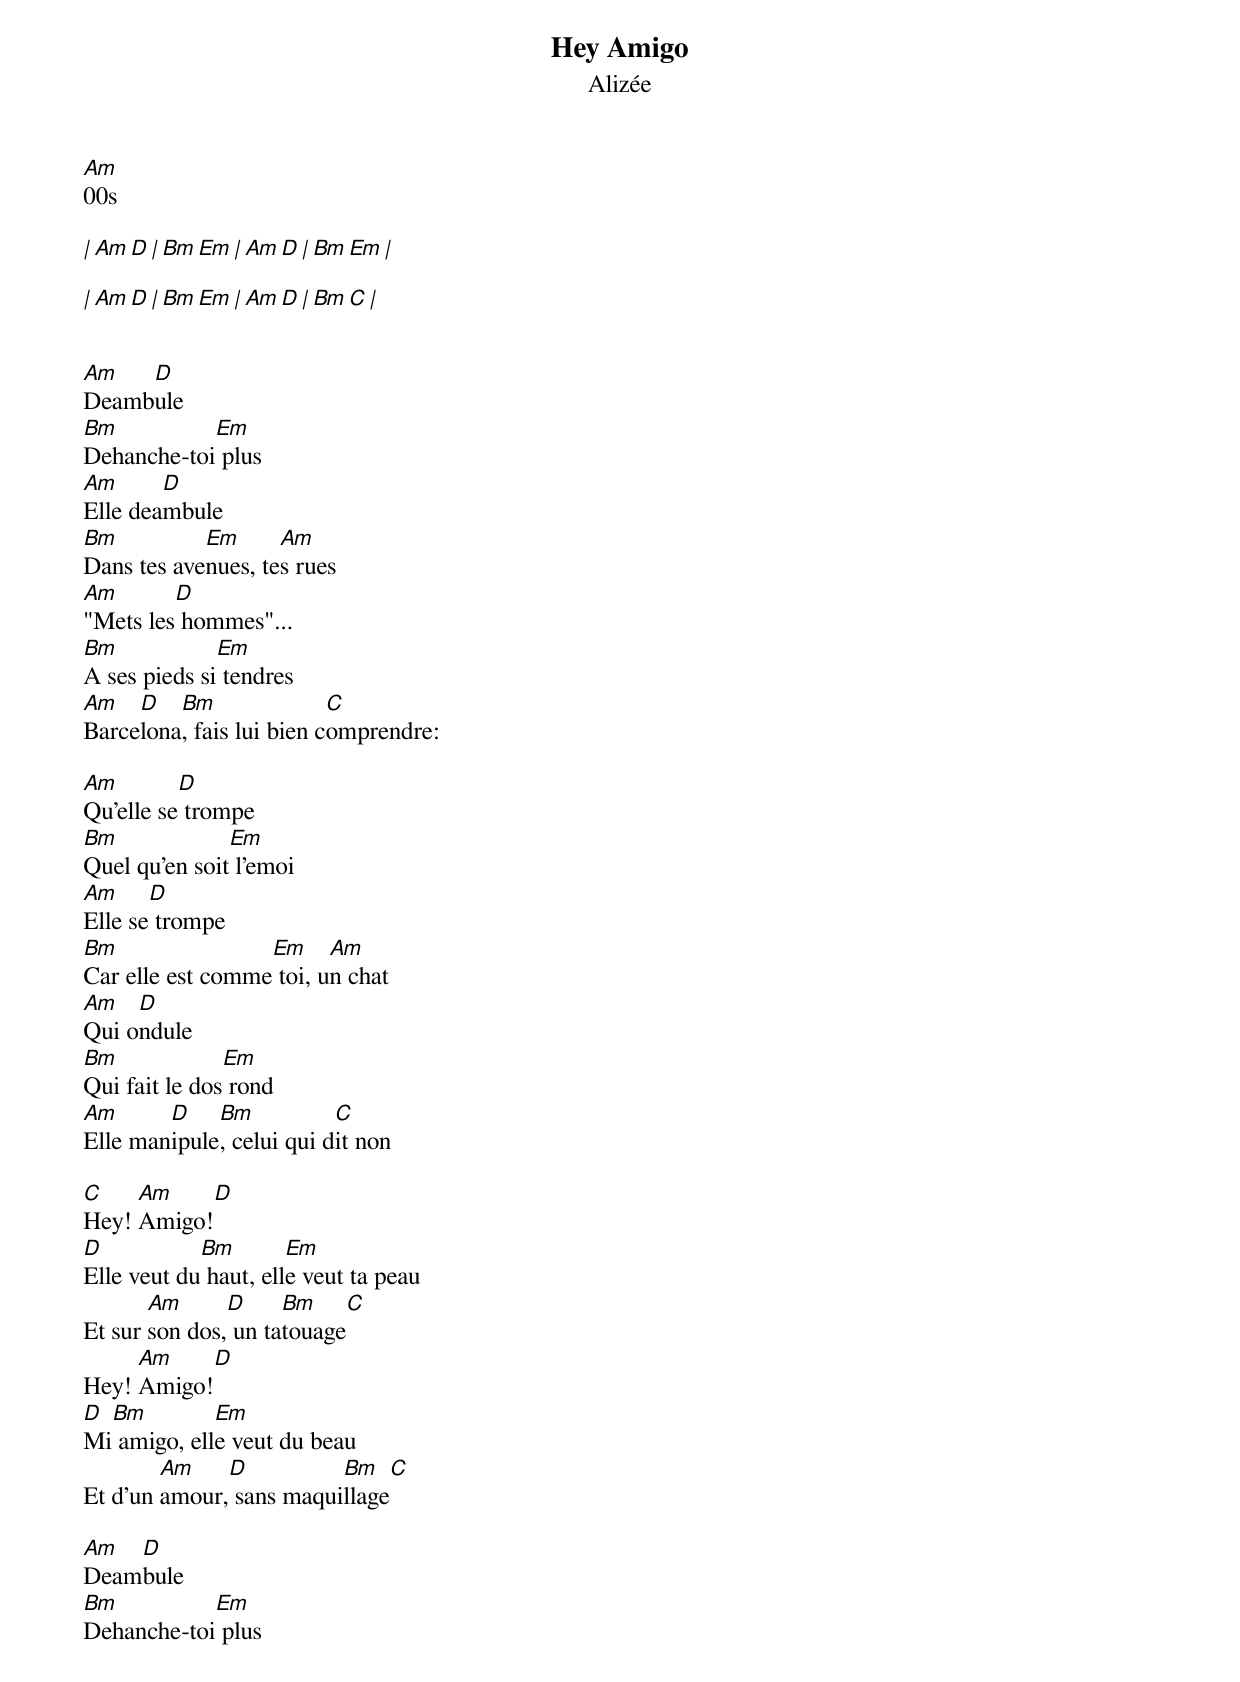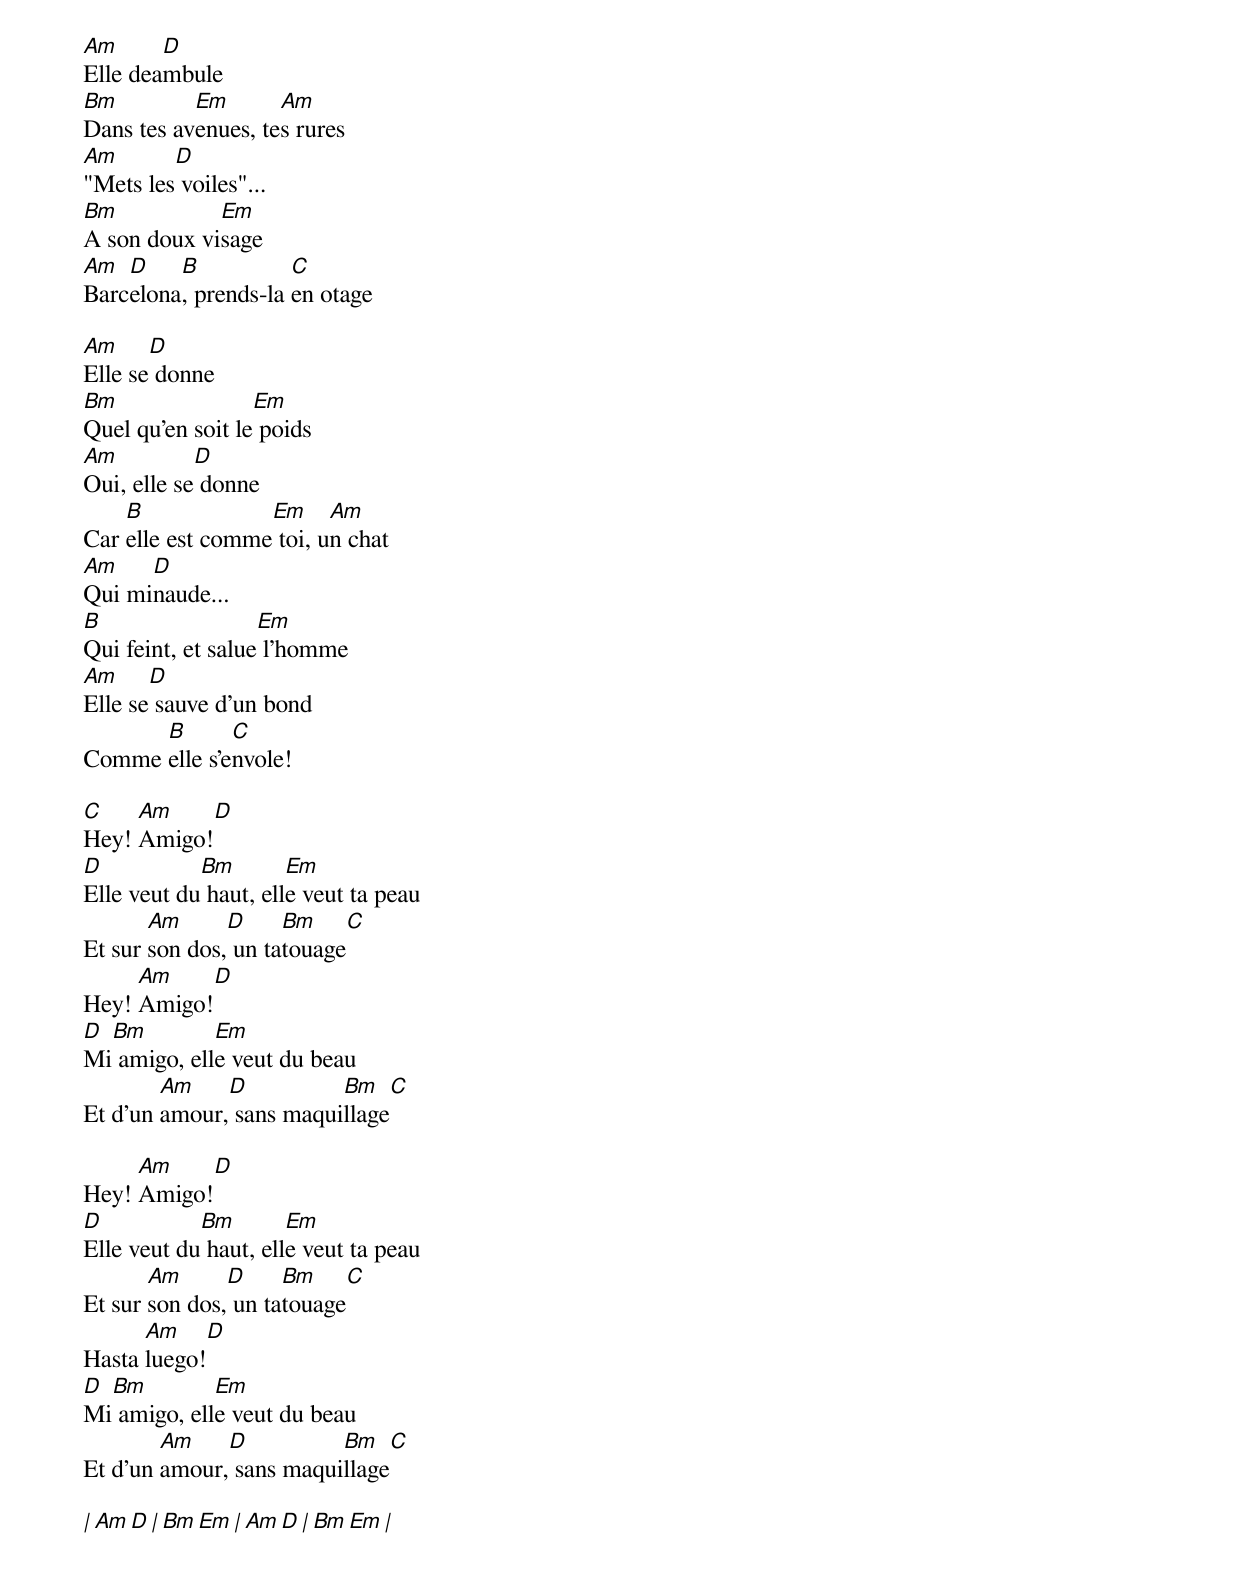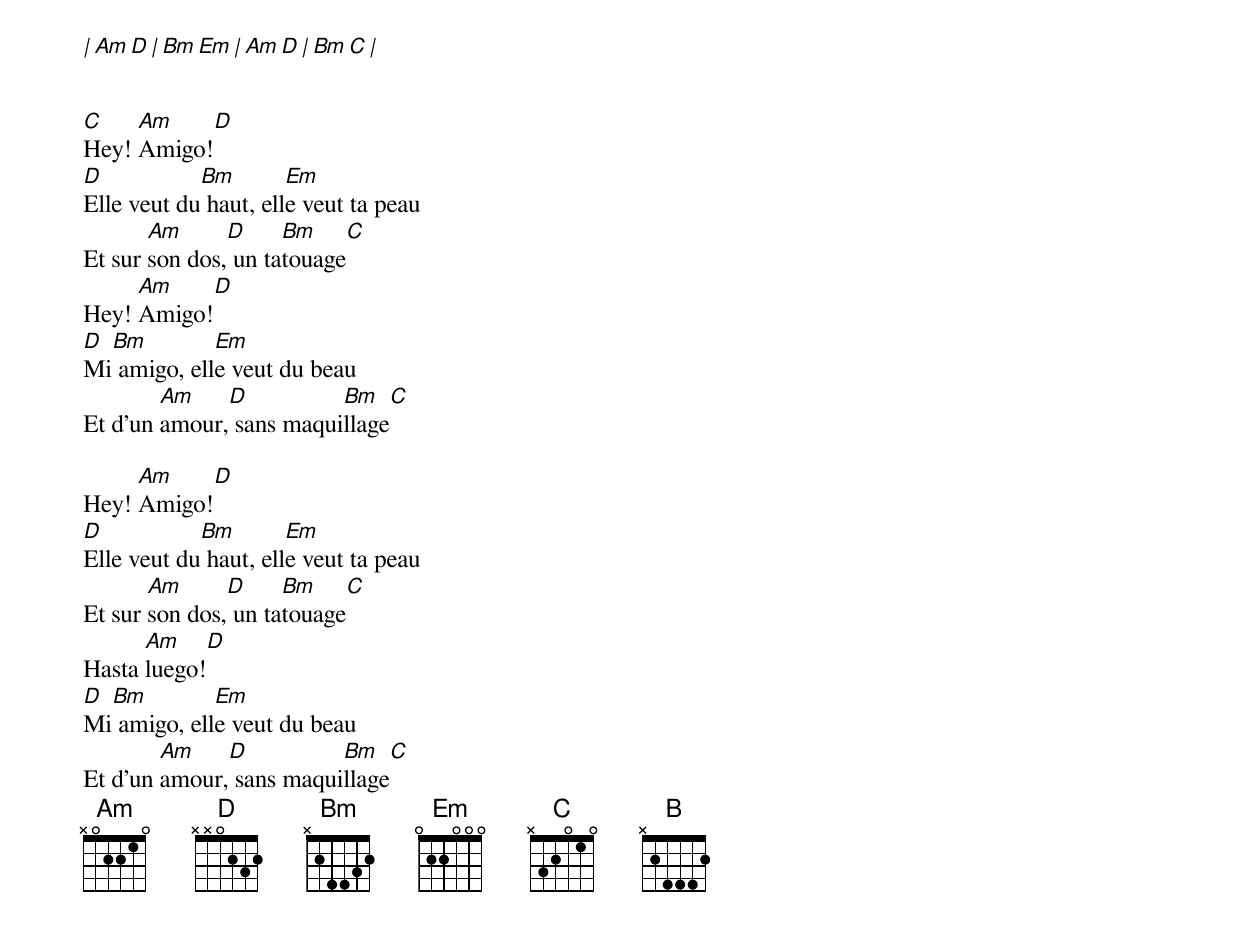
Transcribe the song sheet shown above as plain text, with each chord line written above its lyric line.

Hey Amigo
Alizée
Am
00s

| Am   D  | Bm   Em  | Am   D  | Bm   Em  |

| Am   D  | Bm   Em  | Am   D  | Bm   C   |


Am   D
Deambule
Bm          Em
Dehanche-toi plus
Am      D
Elle deambule
Bm          Em      Am
Dans tes avenues, tes rues
Am       D
"Mets les hommes"...
Bm            Em
A ses pieds si tendres
Am   D   Bm               C
Barcelona, fais lui bien comprendre:

Am        D
Qu'elle se trompe
Bm             Em
Quel qu'en soit l'emoi
Am     D
Elle se trompe
Bm                Em     Am
Car elle est comme toi, un chat
Am   D
Qui ondule
Bm             Em
Qui fait le dos rond
Am      D    Bm           C
Elle manipule, celui qui dit non

C    Am      D
Hey! Amigo!
D           Bm        Em
Elle veut du haut, elle veut ta peau
       Am      D     Bm    C
Et sur son dos, un tatouage
     Am      D
Hey! Amigo!
D Bm         Em
Mi amigo, elle veut du beau
        Am    D          Bm     C
Et d'un amour, sans maquillage

Am  D
Deambule
Bm          Em
Dehanche-toi plus
Am      D
Elle deambule
Bm         Em       Am
Dans tes avenues, tes rures
Am       D
"Mets les voiles"...
Bm           Em
A son doux visage
Am  D    B           C
Barcelona, prends-la en otage

Am     D
Elle se donne
Bm                Em
Quel qu'en soit le poids
Am          D
Oui, elle se donne
    B             Em     Am
Car elle est comme toi, un chat
Am    D
Qui minaude...
B                  Em
Qui feint, et salue l'homme
Am     D
Elle se sauve d'un bond
      B       C
Comme elle s'envole!

C    Am      D
Hey! Amigo!
D           Bm        Em
Elle veut du haut, elle veut ta peau
       Am      D     Bm    C
Et sur son dos, un tatouage
     Am      D
Hey! Amigo!
D Bm         Em
Mi amigo, elle veut du beau
        Am    D          Bm     C
Et d'un amour, sans maquillage

     Am      D
Hey! Amigo!
D           Bm        Em
Elle veut du haut, elle veut ta peau
       Am      D     Bm    C
Et sur son dos, un tatouage
      Am      D
Hasta luego!
D Bm         Em
Mi amigo, elle veut du beau
        Am    D          Bm     C
Et d'un amour, sans maquillage

| Am   D  | Bm   Em  | Am   D  | Bm   Em  |

| Am   D  | Bm   Em  | Am   D  | Bm   C   |


C    Am      D
Hey! Amigo!
D           Bm        Em
Elle veut du haut, elle veut ta peau
       Am      D     Bm    C
Et sur son dos, un tatouage
     Am      D
Hey! Amigo!
D Bm         Em
Mi amigo, elle veut du beau
        Am    D          Bm     C
Et d'un amour, sans maquillage

     Am      D
Hey! Amigo!
D           Bm        Em
Elle veut du haut, elle veut ta peau
       Am      D     Bm    C
Et sur son dos, un tatouage
      Am      D
Hasta luego!
D Bm         Em
Mi amigo, elle veut du beau
        Am    D          Bm     C
Et d'un amour, sans maquillage
